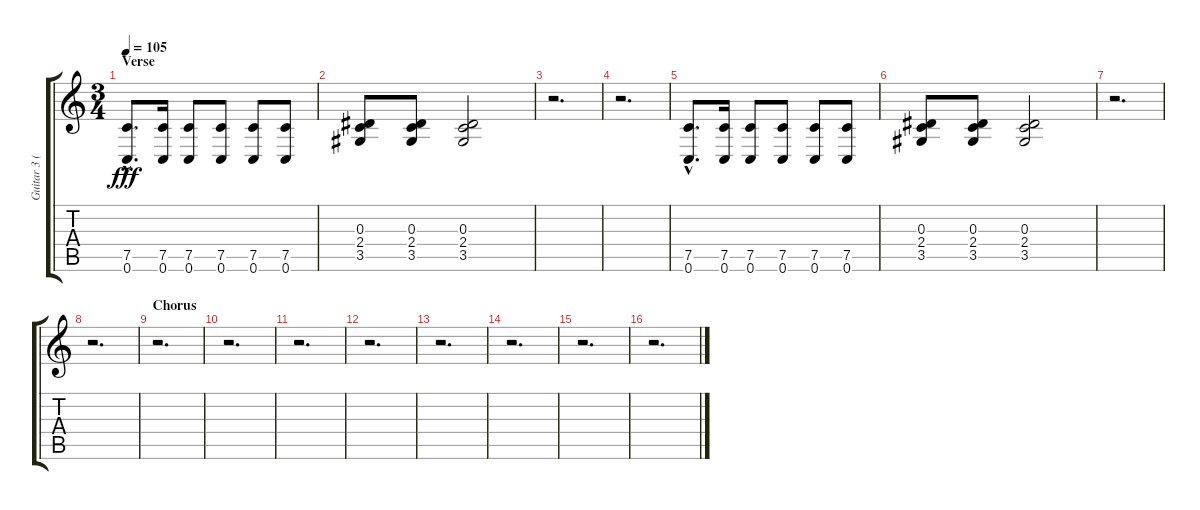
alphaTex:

\track ("Guitar 3 (Rhythm)" "Guitar 3 (") {instrument distortionguitar}
\staff {score tabs}
\tuning (C4 G3 Eb3 Bb2 F2 C2) {hide}
\ts (3 4)
\section ("" "Verse")
\tempo 105
\clef g2
\ks c
(7.5{hac} 0.6{hac}).8{d dy fff} (7.5 0.6).16 (7.5 0.6).8 (7.5 0.6).8 (7.5 0.6).8 (7.5 0.6).8 |
(0.3 2.4 3.5).8 (0.3 2.4 3.5).8 (0.3 2.4 3.5).2 |
r.2{d} |
r.2{d} |
(7.5{hac} 0.6{hac}).8{d} (7.5 0.6).16 (7.5 0.6).8 (7.5 0.6).8 (7.5 0.6).8 (7.5 0.6).8 |
(0.3 2.4 3.5).8 (0.3 2.4 3.5).8 (0.3 2.4 3.5).2 |
r.2{d} |
r.2{d} |
\section ("" "Chorus")
r.2{d} |
r.2{d} |
r.2{d} |
r.2{d} |
r.2{d} |
r.2{d} |
r.2{d} |
r.2{d}
